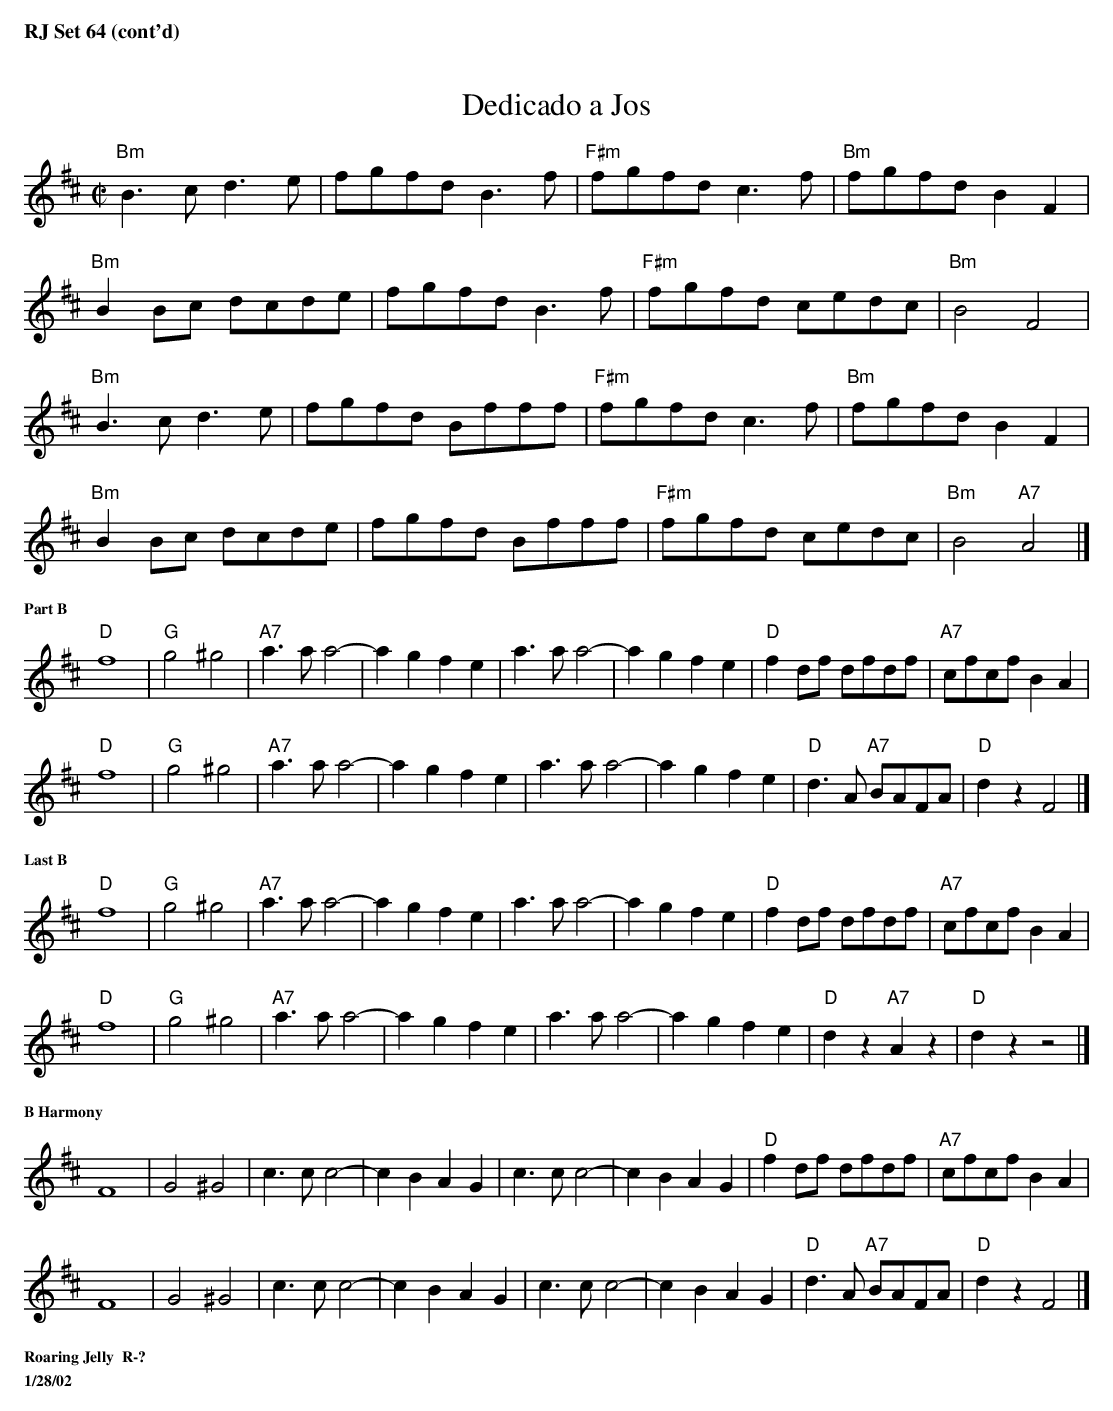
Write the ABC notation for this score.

X:1
T:Dedicado a Jos
M:C|
K:D
"Bm"B3c d3e   |fgfd B3f |"F#m"fgfd c3f  |"Bm"fgfd  B2F2|
"Bm"B2Bc dcde |fgfd B3f |"F#m"fgfd cedc |"Bm"B4 F4 |
"Bm"B3c d3e   |fgfd Bfff|"F#m"fgfd c3f  |"Bm"fgfd  B2F2|
"Bm"B2Bc dcde |fgfd Bfff |"F#m"fgfd cedc |"Bm"B4 "A7"A4  |]
\
%%textfont Times-Bold 10.0
%%text Part B
"D"f8 |"G"g4^g4 |"A7"a3a a4-  |a2g2 f2e2| a3a a4- |a2g2 f2e2|"D"f2df dfdf |"A7"cfcf B2A2|
"D"f8  |"G"g4^g4 |"A7"a3a a4-  |a2g2 f2e2| a3a a4-  |a2g2 f2e2|"D"d3A "A7"BAFA  |"D"d2z2 F4 |]
\
%%textfont Times-Bold 10.0
%%text Last B
"D"f8 |"G"g4^g4 |"A7"a3a a4-  |a2g2 f2e2| a3a a4- |a2g2 f2e2|"D"f2df dfdf |"A7"cfcf B2A2|
"D"f8  |"G"g4^g4 |"A7"a3a a4-  |a2g2 f2e2| a3a a4-  |a2g2 f2e2|"D"d2z2 "A7"A2z2 |"D"d2z2 z4 |]
\
%%text B Harmony
F8  | G4^G4 | c3c c4- |c2B2 A2G2 | c3c c4- |c2B2 A2G2 |"D"f2df dfdf |"A7"cfcf B2A2|
F8  | G4^G4 | c3c c4- |c2B2 A2G2 | c3c c4- |c2B2 A2G2 |"D"d3A "A7"BAFA |"D"d2z2 F4   |]
